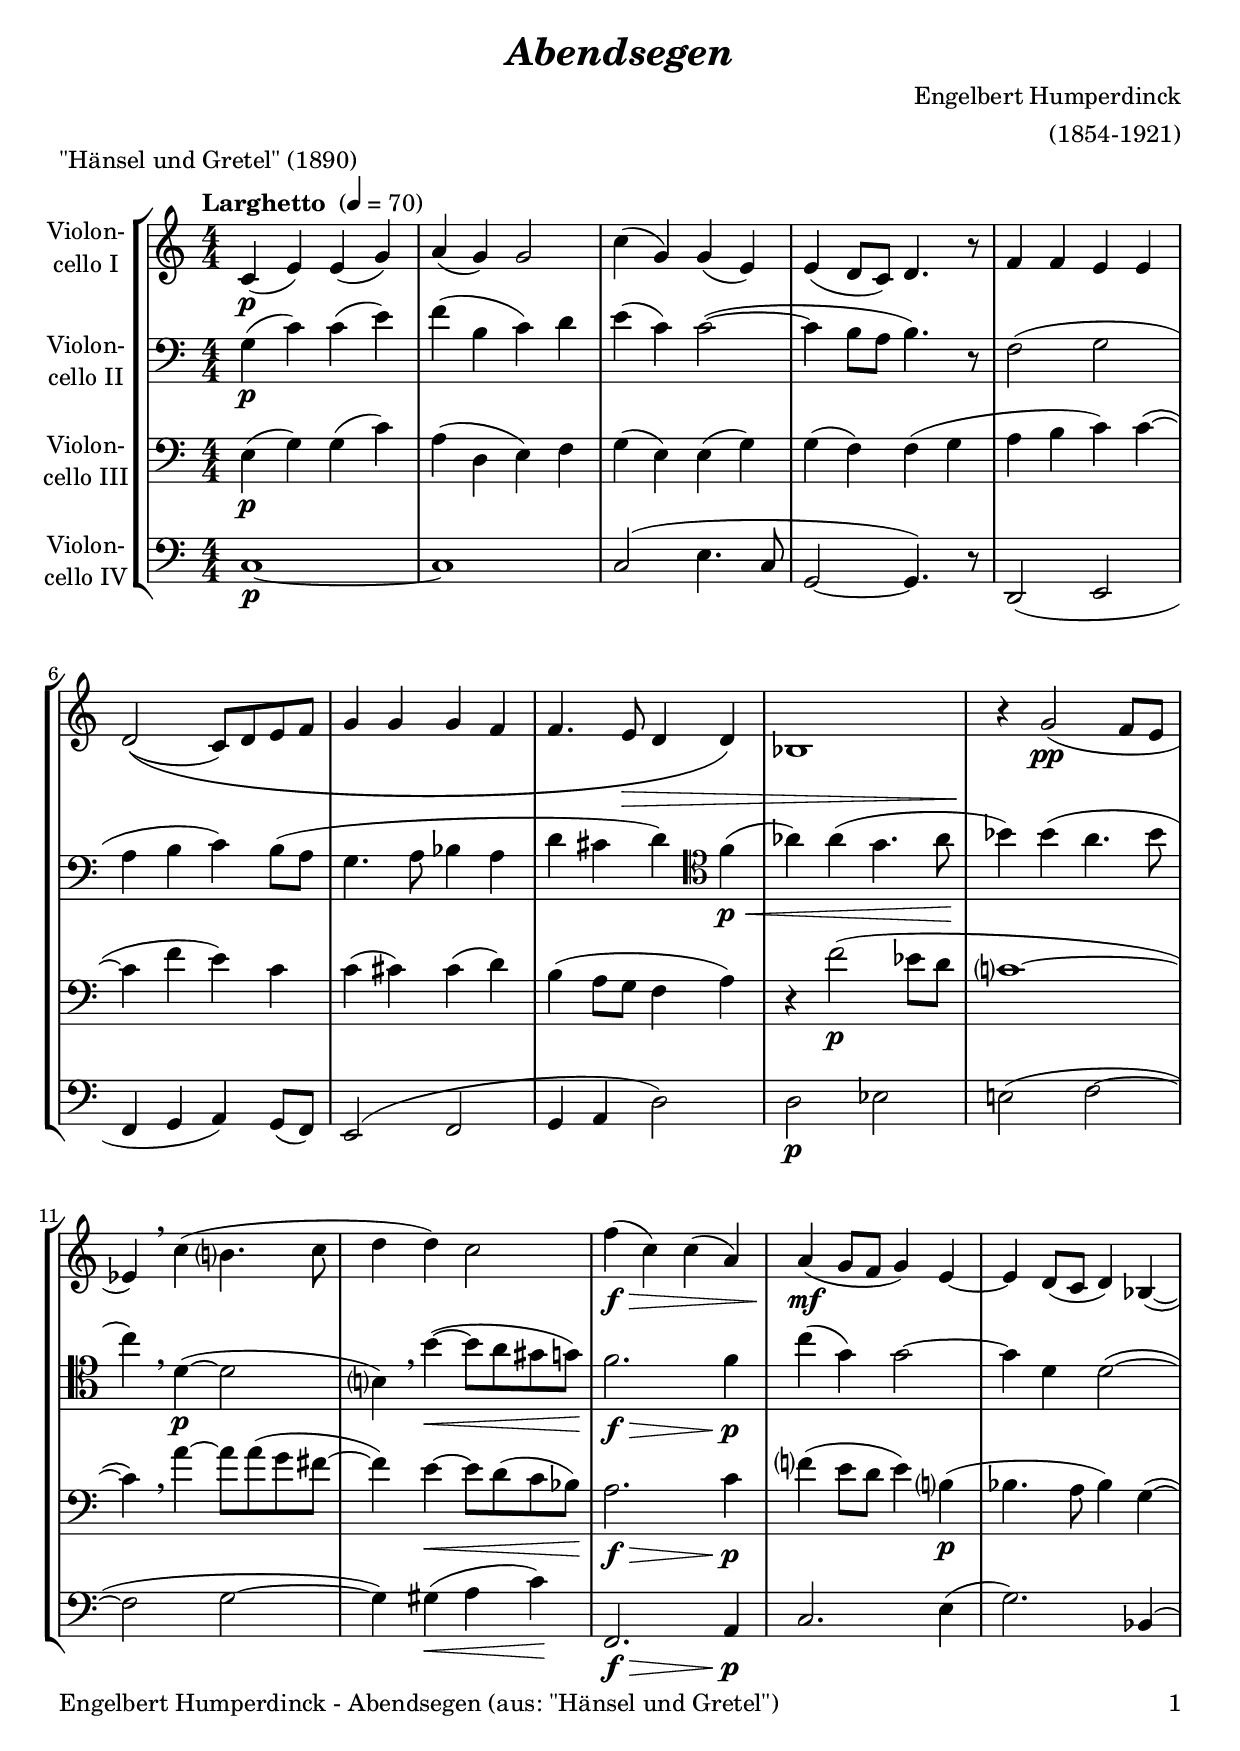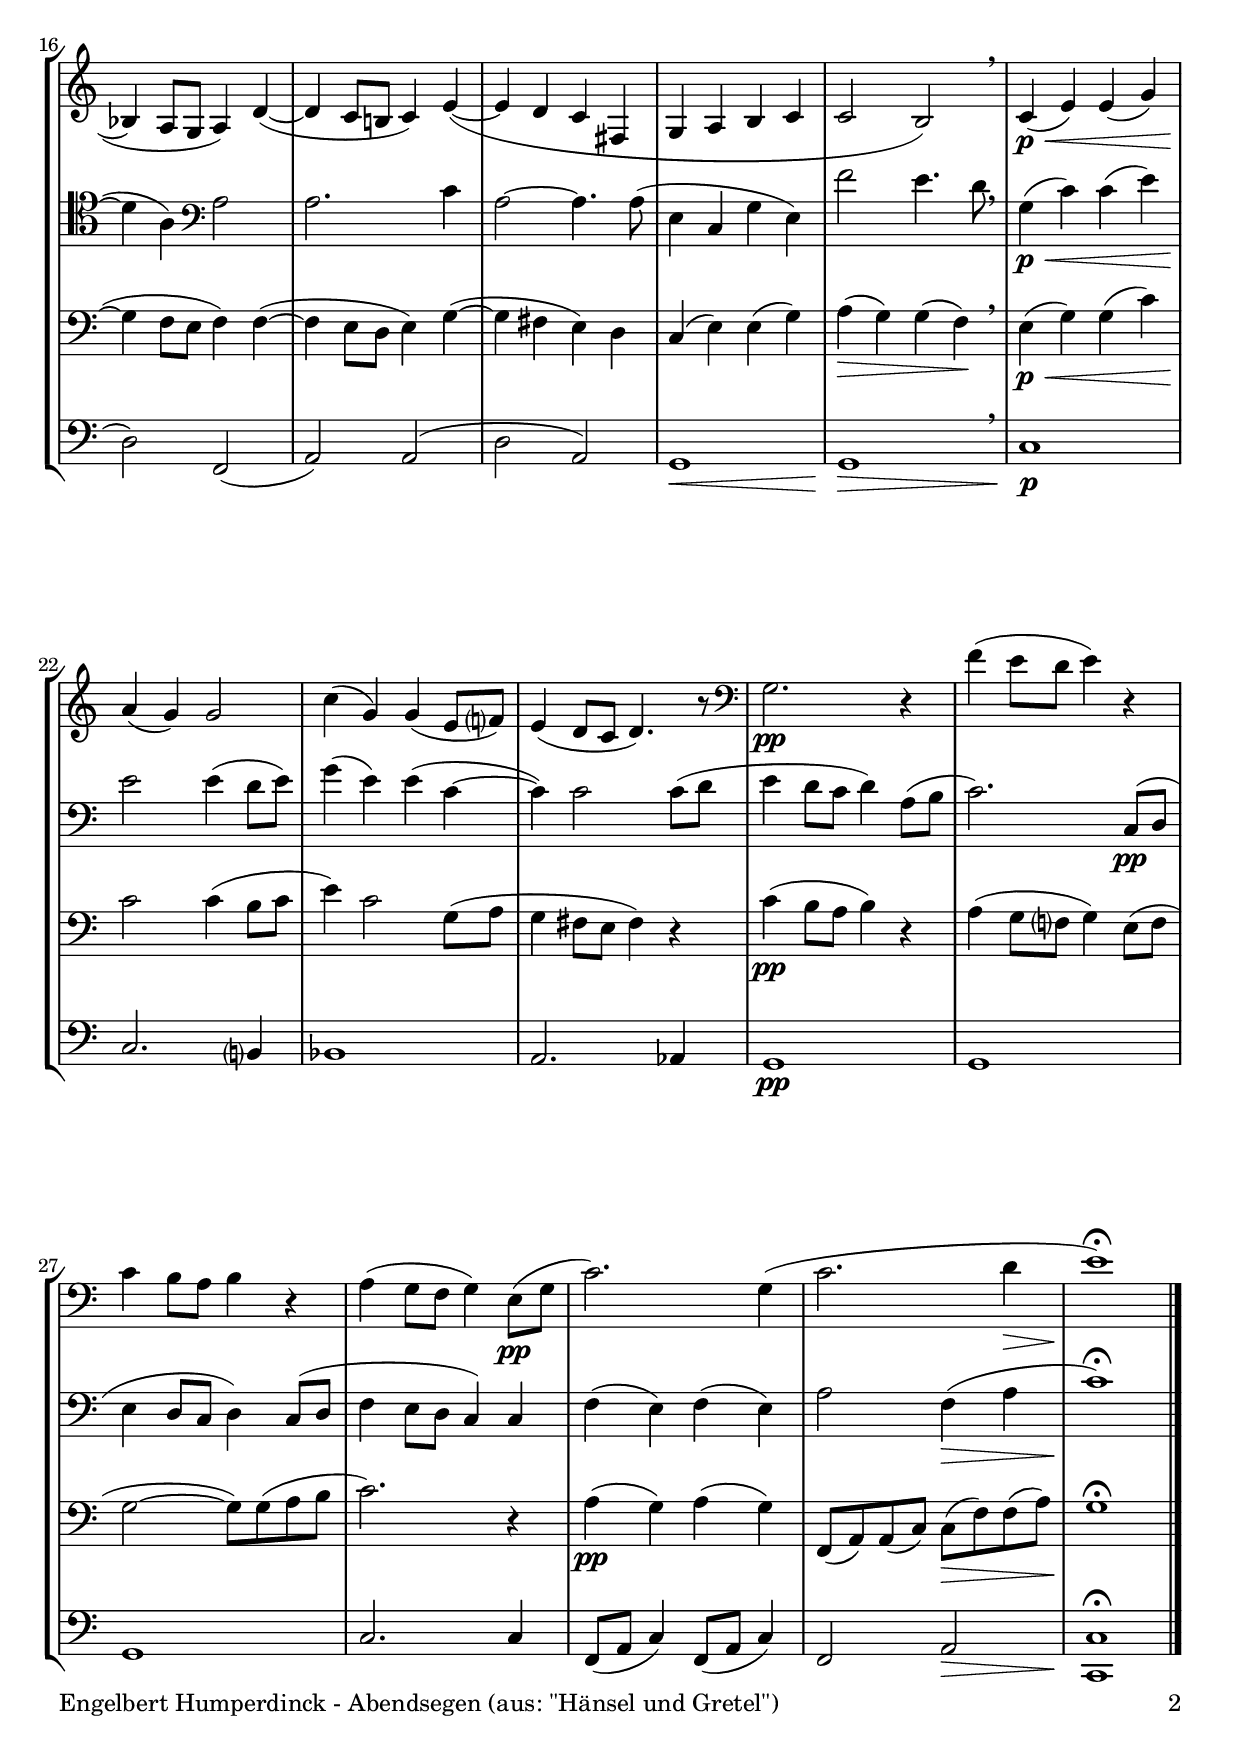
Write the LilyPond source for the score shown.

\version "2.18.2"
\include "deutsch.ly"
  
#(set-global-staff-size 21)

\header {
  title     = \markup \bold \italic "Abendsegen"
  composer  = "Engelbert Humperdinck"
  arranger  = "(1854-1921)"
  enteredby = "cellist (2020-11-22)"
  piece     = "\"Hänsel und Gretel\" (1890)"
}

voiceconsts = {
  \key f \major
  \time 4/4
  \clef "bass"
  \numericTimeSignature
  % Set default beaming for all staves
%  \set Timing.beamExceptions = #'()
%  \set Timing.baseMoment     = #(ly:make-moment 1 4)
%  \set Timing.beatStructure  = #'(1 1 1 1)
  \tempo "Larghetto " 4=70
}

micl = "clarinet"
mifl = "flute"
miob = "oboe"
mifh = "french horn"
misx = "tenor sax"
mist = "string ensemble 1"
mivl = "violin"
miba = "cello"

va = \relative c' {
  \voiceconsts
  \clef "treble"
  
  f4(\p a) a( c)
  d( c) c2
  f4( c) c( a)
  a( g8 f) g4. r8
  b4 b a a

  g2\(( f8) g a b
  c4 c c b
  b4. a8\> g4 g\)
  es1
  r4\! c'2(\pp b8 a

  as4) \breathe f'( e?4. f8
  g4 g) f2
  b4(\f\> f) f( d)
  d(\!\mf c8 b c4) a~
  a g8( f g4) es(~

  es d8 c d4) g(~
  g f8 e! f4) a(~
  a g f h,
  c d e f
  f2 e) \breathe

  f4(\p\< a) a( c)
  d(\! c) c2
  f4( c) c( a8 b?)
  a4( g8 f g4.) r8 \clef "bass"
  c,2.\pp r4

  b'( a8 g a4) r
  f e8 d e4 r
  d( c8 b c4) a8(\pp c
  f2.) c4(
  f2. g4\>
  a1)\fermata \! \bar "|."
}

vb = \relative c' {
  \voiceconsts

  c4(\p f) f( a)
  b( e, f) g
  a( f) f2(~
  f4 e8 d e4.) r8
  b2( c

  d4 e f) e8( d
  c4. d8 es4 d
  g fis g) \clef "tenor" b(\p\<
  des) des( c4. des8\!
  es4) es( d4. es8

  f4) \breathe g,(~\p
  g2 e?4) \breathe e'(~\< e8 d cis c)\!
  b2.\f\> b4\!\p
  f'( c) c2~
  c4 g g2(~

  g4 d) \clef "bass" d2
  d2. f4
  d2~ d4. d8(
  a4 f c' a)
  b'2 a4. g8 \breathe

  c,4(\p\< f) f( a)
  a2\! a4( g8 a)
  c4( a) a( f~
  f) f2 f8( g
  a4 g8 f g4) d8( e

  f2.) f,8(\pp g
  a4 g8 f g4) f8( g
  b4 a8 g f4) f
  b( a) b( a)
  d2 b4(\> d
  f1)\fermata\! \bar "|."
}

vc = \relative c' {
  \voiceconsts

  a4(\p c) c( f)
  d( g, a) b
  c( a) a( c)
  c( b) b( c
  d e f) f(~

  f b a) f
  f( fis) fis( g)
  e( d8 c b4 d)
  r b'2(\p as8 g
  f?1~

  f4) \breathe d'~ d8 d( c h~
  h4) a~\< a8 g( f es)\!
  d2.\f\> f4\!\p
  b?( a8 g a4) e?(\p
  es4. d8 es4) c(~

  c b8 a b4) b(~
  b a8 g a4) c(~
  c h a) g
  f( a) a( c)
  d(\> c) c( b)\! \breathe

  a(\p\< c) c( f)
  f2\! f4( e8 f
  a4) f2 c8( d
  c4 h8 a h4) r
  f'(\pp e8 d e4) r

  d( c8 b? c4) a8( b
  c2~ c8) c( d e
  f2.) r4
  d(\pp c) d( c)
  b,8( d) d( f) f(\> b) b( d)
  c1\fermata\! \bar "|."
}

vd = \relative c {
  \voiceconsts

  f1~\p
  f
  f2( a4. f8
  c2~ c4.) r8
  g2( a

  b4 c d) c8( b)
  a2( b
  c4 d g2)
  g\p as
  a!( b~

  b2 c~
  c4) cis(\< d f)\!
  b,,2.\f\> d4\!\p
  f2. a4(
  c2.) es,4(

  g2) b,(
  d) d(
  g d)
  c1\<
  c\!\> \breathe

  f\!\p
  f2. e?4
  es1
  d2. des4
  c1\pp
  c
  c
  f2. f4
  b,8( d f4) b,8( d f4)
  b,2 d\>
  <f, f'>1\fermata\! \bar "|."
}


music = \new StaffGroup <<
      \new Staff {
	\set Staff.midiInstrument = \miba
	\set Staff.instrumentName = \markup \center-column { "Violon-" "cello I" }
	\transpose f c { \va }
      }

      \new Staff {
	\set Staff.midiInstrument = \miba
	\set Staff.instrumentName = \markup \center-column { "Violon-" "cello II" }
	\transpose f c { \vb }
      }

      \new Staff {
	\set Staff.midiInstrument = \miba
	\set Staff.instrumentName = \markup \center-column { "Violon-" "cello III" }
	\transpose f c { \vc }
      }

      \new Staff {
	\set Staff.midiInstrument = \miba
	\set Staff.instrumentName = \markup \center-column { "Violon-" "cello IV" }
	\transpose f c { \vd }
      }
>>

\book {
   \paper {
    print-page-number = ##t
    print-first-page-number = ##t
    ragged-last-bottom = ##f
    oddHeaderMarkup = \markup \null
    evenHeaderMarkup = \markup \null
    oddFooterMarkup = \markup {
      \fill-line {
        \on-the-fly #print-page-number-check-first
        "Engelbert Humperdinck - Abendsegen (aus: \"Hänsel und Gretel\")" \fromproperty #'page:page-number-string
      }
    }
    evenFooterMarkup = \oddFooterMarkup
  } \score {
    \music
    \layout {}
  }

  \score {
    \unfoldRepeats \music

    \midi {
      \context {
        \Score
      }
    }
  }
}